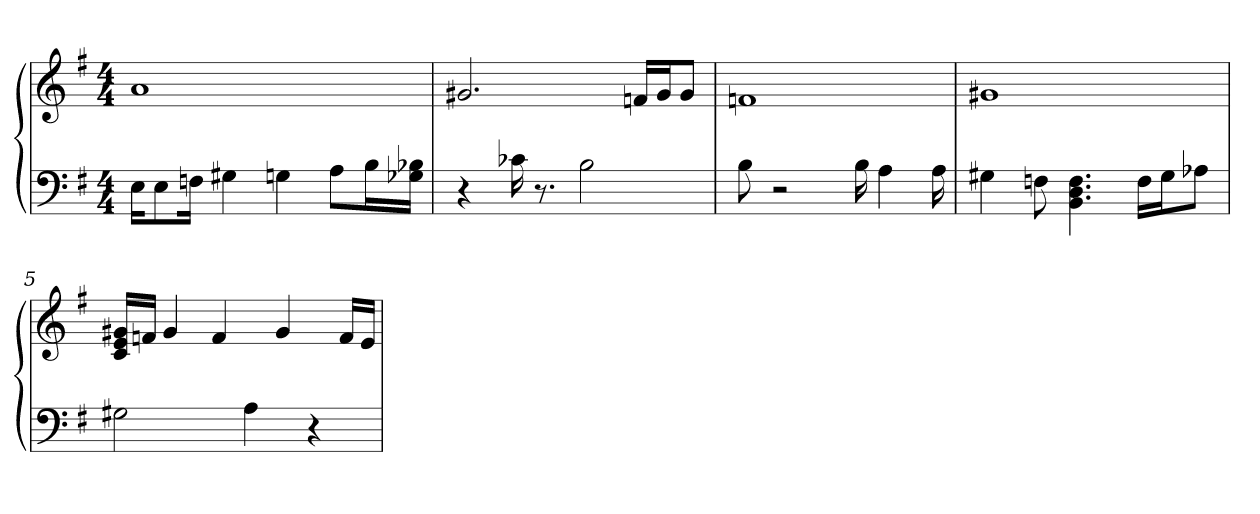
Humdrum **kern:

**kern	**kern
*part1	*part1
*staff2	*staff1
*clefF4	*clefG2
*k[f#]	*k[f#]
*M4/4	*M4/4
=1	=1
16E\KL	1a
8E\	.
16Fn\Jk	.
4G#X	.
4Gn	.
8A\L	.
16B\L	.
16G-X\ 16B-X\JJ	.
=2	=2
4r	2.g#X
16c-X	.
8.r	.
2B	.
.	16fn/LL
.	16g#/J
.	8g#/J
=3	=3
8B	1fn
2r	.
16B	.
4A	.
16A	.
=4	=4
4G#X	1g#X
8Fn	.
4.BB 4.D 4.F	.
16F\LL	.
16G#\J	.
8A-X\J	.
=5	=5
2G#X	16c/ 16e/ 16g#X/LL
.	16fn/JJ
.	4g#
.	4f
4A	.
.	4g#
4r	.
.	16f/LL
.	16e/JJ
=	=
*-	*-
